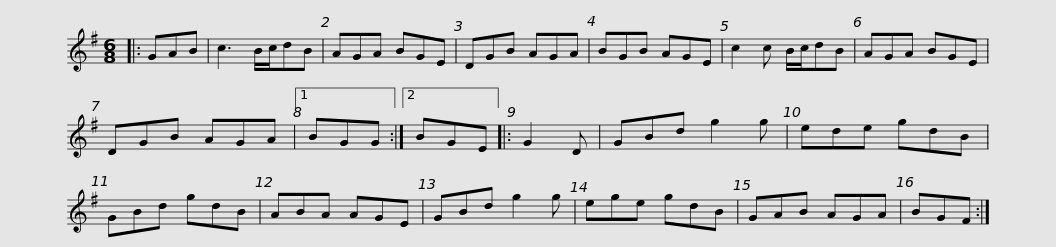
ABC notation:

X:1
L:1/8
M:6/8
I:linebreak $
K:G
V:1 treble
V:1
|: GAB | c3 B/c/dB | AGA BGE | DGB AGA | BGB AGE | %5
 c2 c B/c/dB | AGA BGE | DGB AGA |1$ BGG :|2 BGE |: %10
 G2 D | GBd g2 g | ede gdB | GBd gdB | ABA AGE | %15
 GBd g2 g | ege gdB |$ GAB AGA | BGF :| %19
